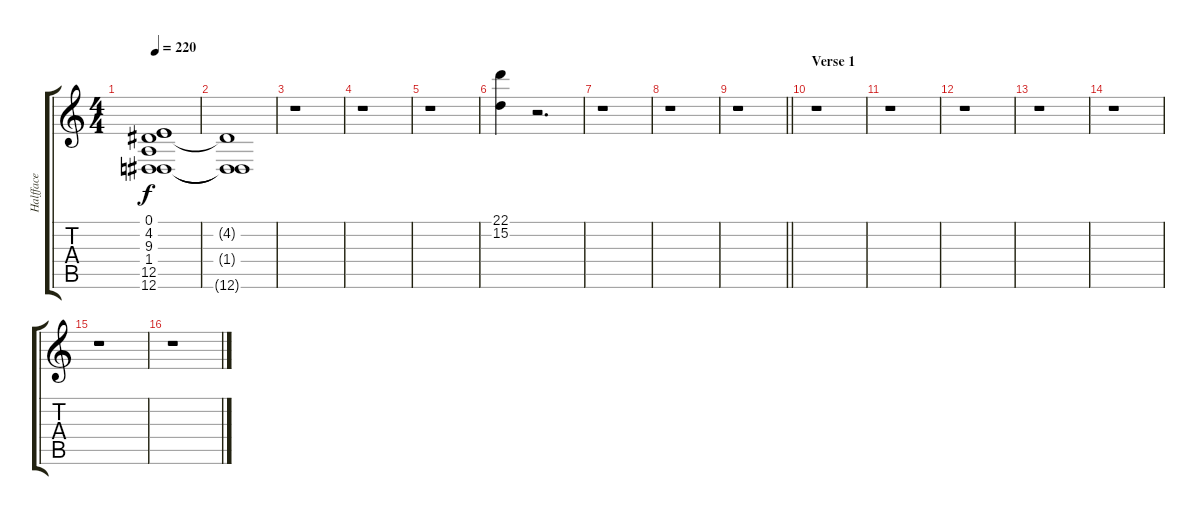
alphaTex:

\track ("Halfface" "Halfface") {instrument choiraahs}
\staff {score tabs}
\tuning (E4 B3 G3 D3 A2 D2) {hide}
\ts (4 4)
\tempo 220
\clef g2
\ks c
(0.1{t} 4.2 9.3{t} 1.4 12.5{t} 12.6{t}).1{dy f} |
(4.2{t} 1.4{t} 12.6{t}).1 |
r.1 |
r.1 |
r.1 |
(22.1 15.2).4 r.2{d} |
r.1 |
r.1 |
\barLineRight lightlight
r.1 |
\section ("" "Verse 1")
r.1 |
r.1 |
r.1 |
r.1 |
r.1 |
r.1 |
r.1
